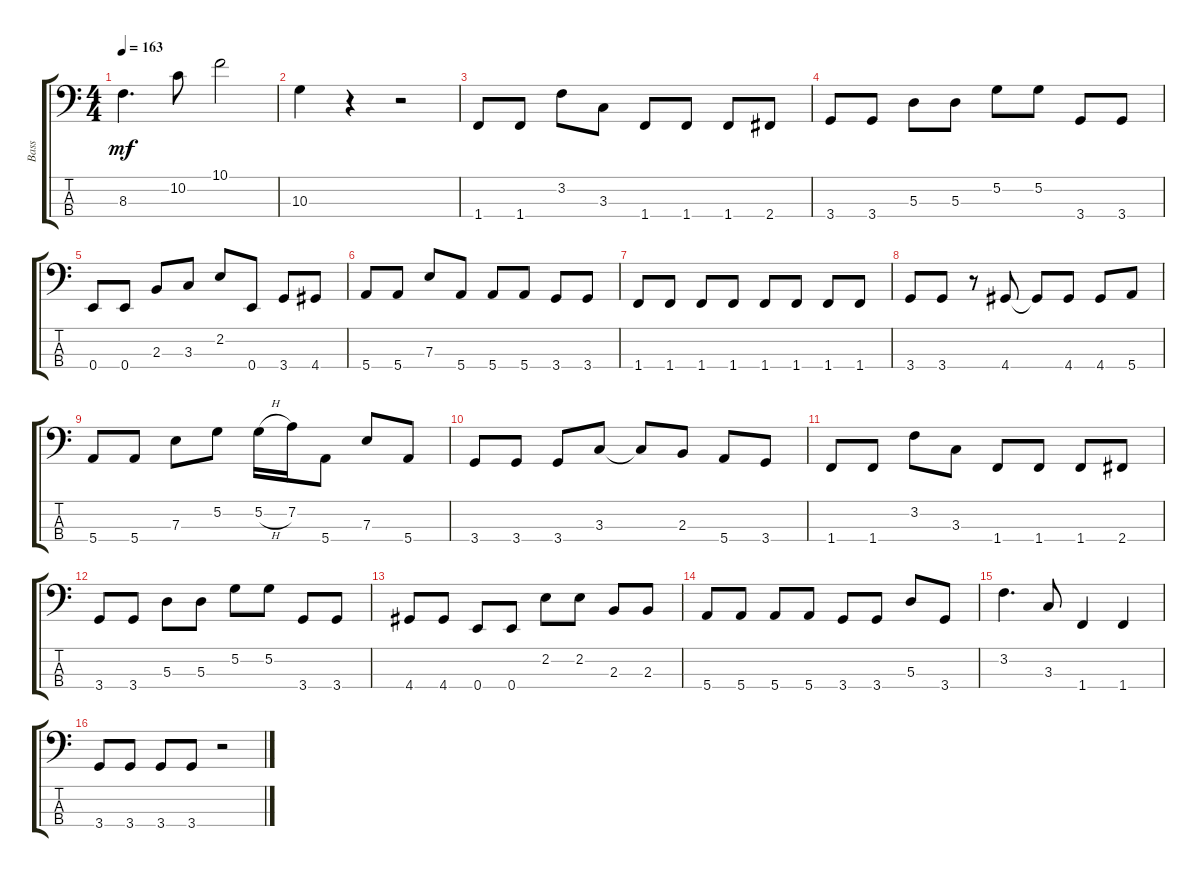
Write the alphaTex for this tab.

\track ("Bass" "Bass") {instrument electricbassfinger}
\staff {score tabs}
\tuning (G2 D2 A1 E1) {hide}
\ts (4 4)
\tempo 163
\clef f4
\ks c
8.3.4{d dy mf} 10.2.8 10.1.2 |
10.3.4 r.4 r.2 |
1.4.8 1.4.8 3.2.8 3.3.8 1.4.8 1.4.8 1.4.8 2.4.8 |
3.4.8 3.4.8 5.3.8 5.3.8 5.2.8 5.2.8 3.4.8 3.4.8 |
0.4.8 0.4.8 2.3.8 3.3.8 2.2.8 0.4.8 3.4.8 4.4.8 |
5.4.8 5.4.8 7.3.8 5.4.8 5.4.8 5.4.8 3.4.8 3.4.8 |
1.4.8 1.4.8 1.4.8 1.4.8 1.4.8 1.4.8 1.4.8 1.4.8 |
3.4.8 3.4.8 r.8 4.4.8 4.4{t}.8 4.4.8 4.4.8 5.4.8 |
5.4.8 5.4.8 7.3.8 5.2.8 5.2{h}.16 7.2.16 5.4.8 7.3.8 5.4.8 |
3.4.8 3.4.8 3.4.8 3.3.8 3.3{t}.8 2.3.8 5.4.8 3.4.8 |
1.4.8 1.4.8 3.2.8 3.3.8 1.4.8 1.4.8 1.4.8 2.4.8 |
3.4.8 3.4.8 5.3.8 5.3.8 5.2.8 5.2.8 3.4.8 3.4.8 |
4.4.8 4.4.8 0.4.8 0.4.8 2.2.8 2.2.8 2.3.8 2.3.8 |
5.4.8 5.4.8 5.4.8 5.4.8 3.4.8 3.4.8 5.3.8 3.4.8 |
3.2.4{d} 3.3.8 1.4.4 1.4.4 |
3.4.8 3.4.8 3.4.8 3.4.8 r.2
